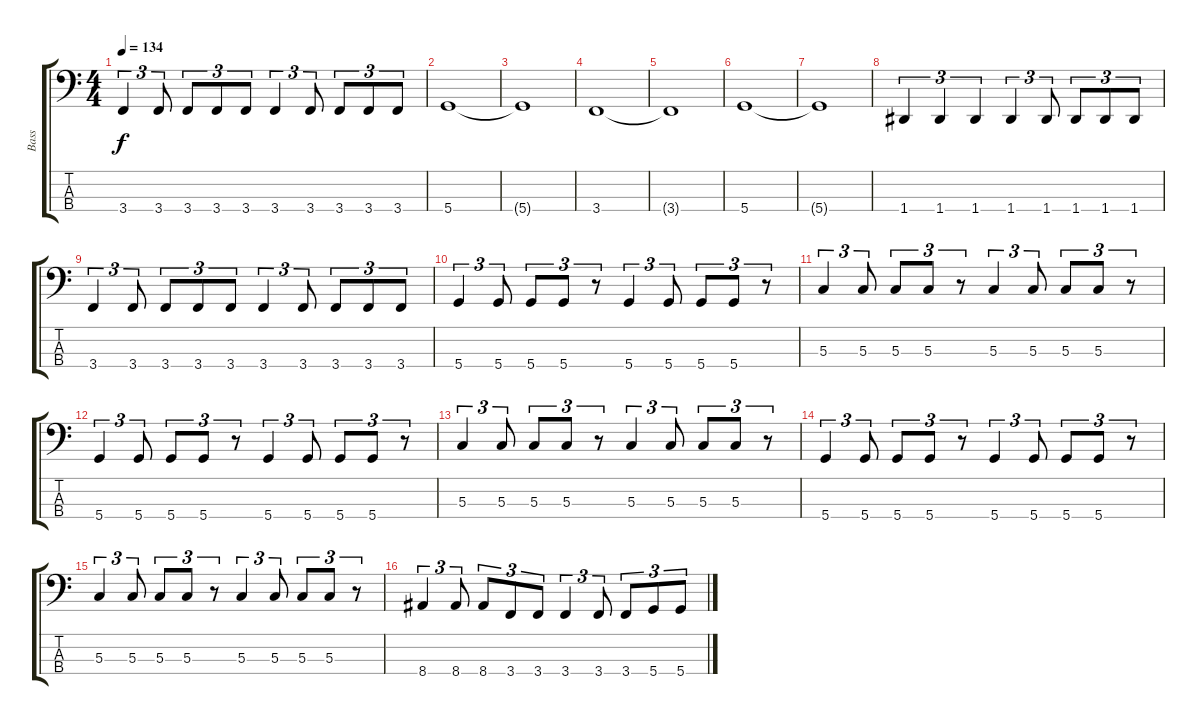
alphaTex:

\track ("Bass" "Bass") {instrument electricbasspick}
\staff {score tabs}
\tuning (F2 C2 G1 D1) {hide}
\ts (4 4)
\tempo 134
\clef f4
\ks c
3.4.4{tu (3 2) dy f} 3.4.8{tu (3 2)} 3.4.8{tu (3 2)} 3.4.8{tu (3 2)} 3.4.8{tu (3 2)} 3.4.4{tu (3 2)} 3.4.8{tu (3 2)} 3.4.8{tu (3 2)} 3.4.8{tu (3 2)} 3.4.8{tu (3 2)} |
5.4.1 |
5.4{t}.1 |
3.4.1 |
3.4{t}.1 |
5.4.1 |
5.4{t}.1 |
1.4.4{tu (3 2)} 1.4.4{tu (3 2)} 1.4.4{tu (3 2)} 1.4.4{tu (3 2)} 1.4.8{tu (3 2)} 1.4.8{tu (3 2)} 1.4.8{tu (3 2)} 1.4.8{tu (3 2)} |
3.4.4{tu (3 2)} 3.4.8{tu (3 2)} 3.4.8{tu (3 2)} 3.4.8{tu (3 2)} 3.4.8{tu (3 2)} 3.4.4{tu (3 2)} 3.4.8{tu (3 2)} 3.4.8{tu (3 2)} 3.4.8{tu (3 2)} 3.4.8{tu (3 2)} |
5.4.4{tu (3 2)} 5.4.8{tu (3 2)} 5.4.8{tu (3 2)} 5.4.8{tu (3 2)} r.8{tu (3 2)} 5.4.4{tu (3 2)} 5.4.8{tu (3 2)} 5.4.8{tu (3 2)} 5.4.8{tu (3 2)} r.8{tu (3 2)} |
5.3.4{tu (3 2)} 5.3.8{tu (3 2)} 5.3.8{tu (3 2)} 5.3.8{tu (3 2)} r.8{tu (3 2)} 5.3.4{tu (3 2)} 5.3.8{tu (3 2)} 5.3.8{tu (3 2)} 5.3.8{tu (3 2)} r.8{tu (3 2)} |
5.4.4{tu (3 2)} 5.4.8{tu (3 2)} 5.4.8{tu (3 2)} 5.4.8{tu (3 2)} r.8{tu (3 2)} 5.4.4{tu (3 2)} 5.4.8{tu (3 2)} 5.4.8{tu (3 2)} 5.4.8{tu (3 2)} r.8{tu (3 2)} |
5.3.4{tu (3 2)} 5.3.8{tu (3 2)} 5.3.8{tu (3 2)} 5.3.8{tu (3 2)} r.8{tu (3 2)} 5.3.4{tu (3 2)} 5.3.8{tu (3 2)} 5.3.8{tu (3 2)} 5.3.8{tu (3 2)} r.8{tu (3 2)} |
5.4.4{tu (3 2)} 5.4.8{tu (3 2)} 5.4.8{tu (3 2)} 5.4.8{tu (3 2)} r.8{tu (3 2)} 5.4.4{tu (3 2)} 5.4.8{tu (3 2)} 5.4.8{tu (3 2)} 5.4.8{tu (3 2)} r.8{tu (3 2)} |
5.3.4{tu (3 2)} 5.3.8{tu (3 2)} 5.3.8{tu (3 2)} 5.3.8{tu (3 2)} r.8{tu (3 2)} 5.3.4{tu (3 2)} 5.3.8{tu (3 2)} 5.3.8{tu (3 2)} 5.3.8{tu (3 2)} r.8{tu (3 2)} |
8.4.4{tu (3 2)} 8.4.8{tu (3 2)} 8.4.8{tu (3 2)} 3.4.8{tu (3 2)} 3.4.8{tu (3 2)} 3.4.4{tu (3 2)} 3.4.8{tu (3 2)} 3.4.8{tu (3 2)} 5.4.8{tu (3 2)} 5.4.8{tu (3 2)}
